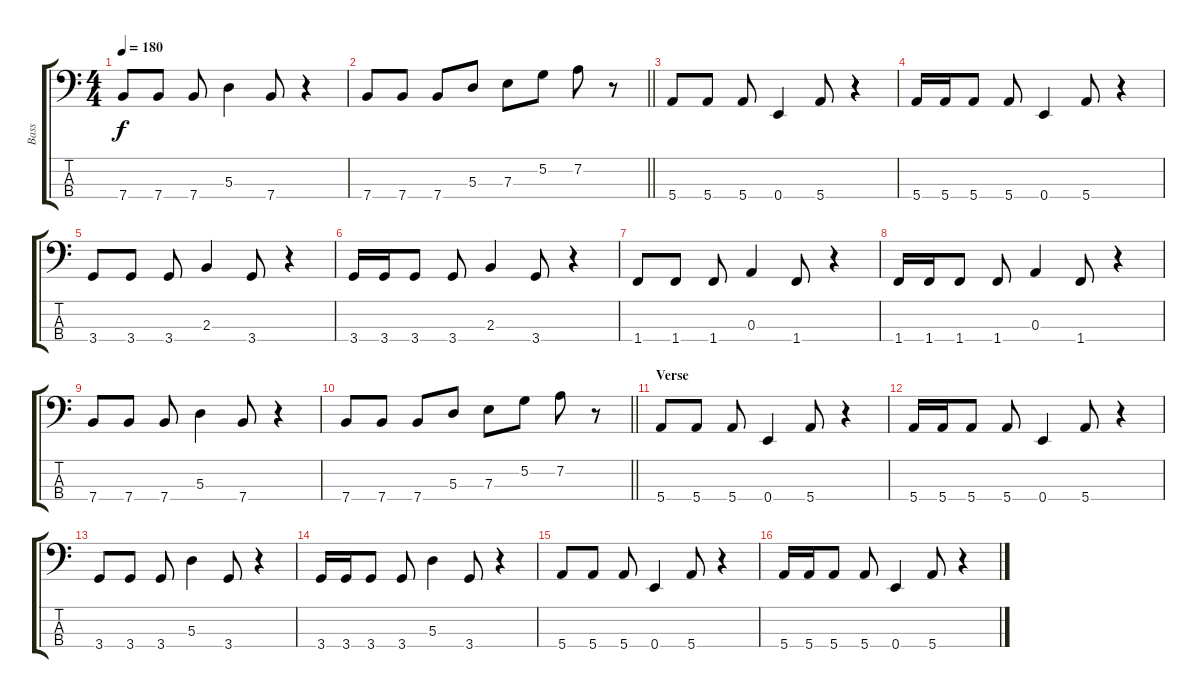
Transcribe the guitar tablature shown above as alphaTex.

\track ("Bass" "Bass") {instrument electricbassfinger}
\staff {score tabs}
\tuning (G2 D2 A1 E1) {hide}
\ts (4 4)
\tempo 180
\clef f4
\ks c
7.4.8{dy f} 7.4.8 7.4.8 5.3.4 7.4.8 r.4 |
\barLineRight lightlight
7.4.8 7.4.8 7.4.8 5.3.8 7.3.8 5.2.8 7.2.8 r.8 |
5.4.8 5.4.8 5.4.8 0.4.4 5.4.8 r.4 |
5.4.16 5.4.16 5.4.8 5.4.8 0.4.4 5.4.8 r.4 |
3.4.8 3.4.8 3.4.8 2.3.4 3.4.8 r.4 |
3.4.16 3.4.16 3.4.8 3.4.8 2.3.4 3.4.8 r.4 |
1.4.8 1.4.8 1.4.8 0.3.4 1.4.8 r.4 |
1.4.16 1.4.16 1.4.8 1.4.8 0.3.4 1.4.8 r.4 |
7.4.8 7.4.8 7.4.8 5.3.4 7.4.8 r.4 |
\barLineRight lightlight
7.4.8 7.4.8 7.4.8 5.3.8 7.3.8 5.2.8 7.2.8 r.8 |
\section ("" "Verse")
5.4.8 5.4.8 5.4.8 0.4.4 5.4.8 r.4 |
5.4.16 5.4.16 5.4.8 5.4.8 0.4.4 5.4.8 r.4 |
3.4.8 3.4.8 3.4.8 5.3.4 3.4.8 r.4 |
3.4.16 3.4.16 3.4.8 3.4.8 5.3.4 3.4.8 r.4 |
5.4.8 5.4.8 5.4.8 0.4.4 5.4.8 r.4 |
5.4.16 5.4.16 5.4.8 5.4.8 0.4.4 5.4.8 r.4
